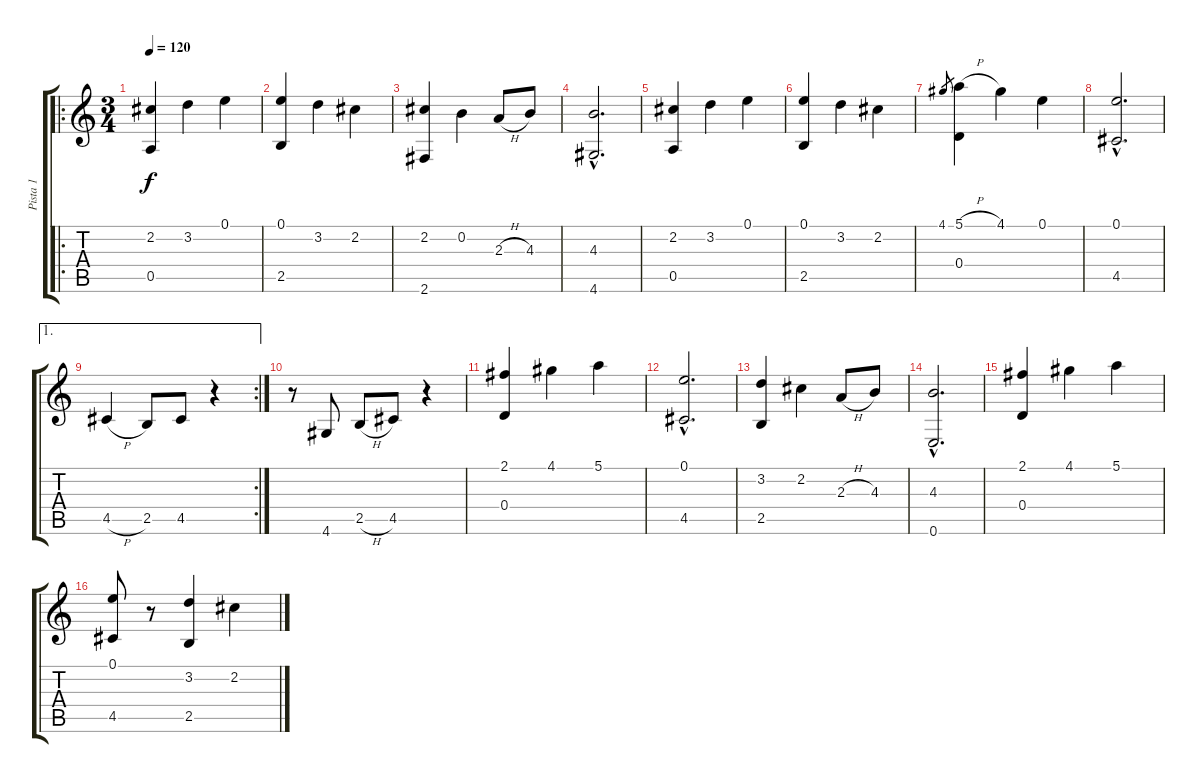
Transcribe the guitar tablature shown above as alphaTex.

\track ("Pista 1" "Pista 1") {instrument acousticguitarnylon}
\staff {score tabs}
\tuning (E4 B3 G3 D3 A2 E2) {hide}
\ro
\ts (3 4)
\tempo 120
\clef g2
\ks c
(2.2 0.5).4{dy f instrument acousticguitarnylon} 3.2.4 0.1.4 |
(0.1 2.5).4 3.2.4 2.2.4 |
(2.2 2.6).4 0.2.4 2.3{h}.8 4.3.8 |
(4.3{hac} 4.6{hac}).2{d} |
(2.2 0.5).4 3.2.4 0.1.4 |
(0.1 2.5).4 3.2.4 2.2.4 |
4.1.8{gr} (5.1{h} 0.4).4 4.1.4 0.1.4 |
(0.1{hac} 4.5{hac}).2{d} |
\ae 1
\rc 2
4.5{h}.4 2.5.8 4.5.8 r.4 |
r.8 4.6.8 2.5{h}.8 4.5.8 r.4 |
(2.1 0.4).4 4.1.4 5.1.4 |
(0.1{hac} 4.5{hac}).2{d} |
(3.2 2.5).4 2.2.4 2.3{h}.8 4.3.8 |
(4.3{hac} 0.6{hac}).2{d} |
(2.1 0.4).4 4.1.4 5.1.4 |
(0.1 4.5).8 r.8 (3.2 2.5).4 2.2.4
